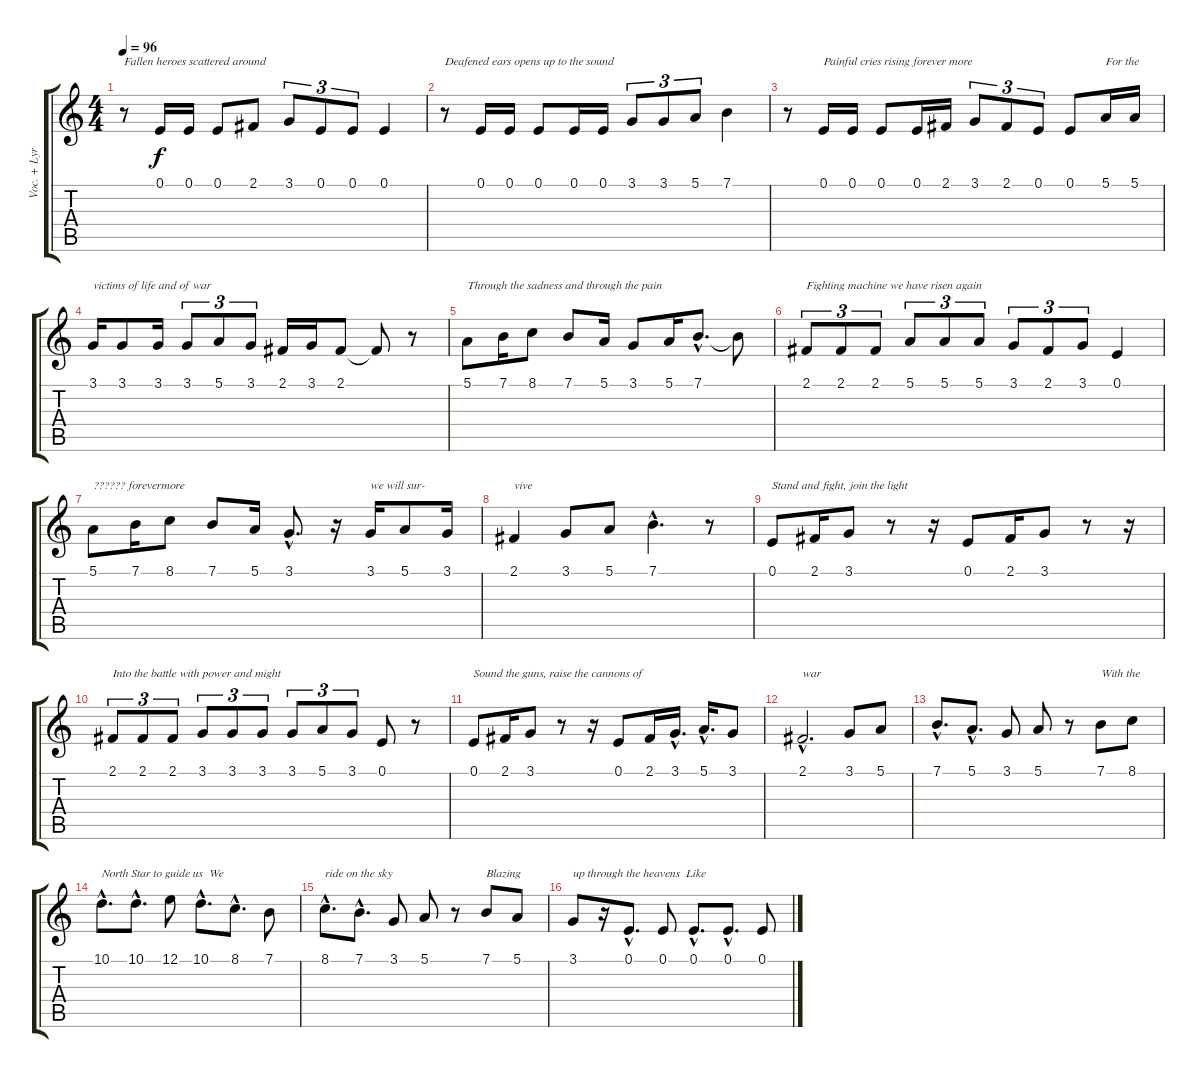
\track ("Voc. + Lyr." "Voc. + Lyr") {instrument frenchhorn}
\staff {score tabs}
\tuning (E4 B3 G3 D3 A2 E2) {hide}
\ts (4 4)
\tempo 96
\clef g2
\ks c
r.8{txt "Fallen heroes scattered around" dy f} 0.1.16 0.1.16 0.1.8 2.1.8 3.1.8{tu (3 2)} 0.1.8{tu (3 2)} 0.1.8{tu (3 2)} 0.1.4 |
r.8{txt "Deafened ears opens up to the sound "} 0.1.16 0.1.16 0.1.8 0.1.16 0.1.16 3.1.8{tu (3 2)} 3.1.8{tu (3 2)} 5.1.8{tu (3 2)} 7.1.4 |
r.8 0.1.16{txt "Painful cries rising forever more "} 0.1.16 0.1.8 0.1.16 2.1.16 3.1.8{tu (3 2)} 2.1.8{tu (3 2)} 0.1.8{tu (3 2)} 0.1.8 5.1.16{txt "For the"} 5.1.16 |
3.1.16{txt "victims of life and of war"} 3.1.8 3.1.16 3.1.8{tu (3 2)} 5.1.8{tu (3 2)} 3.1.8{tu (3 2)} 2.1.16 3.1.16 2.1.8 2.1{t}.8 r.8 |
5.1.8{txt "Through the sadness and through the pain"} 7.1.16 8.1.8 7.1.8 5.1.16 3.1.8 5.1.16 7.1{hac}.8{d} 7.1{t}.8 |
2.1.8{tu (3 2) txt "Fighting machine we have risen again"} 2.1.8{tu (3 2)} 2.1.8{tu (3 2)} 5.1.8{tu (3 2)} 5.1.8{tu (3 2)} 5.1.8{tu (3 2)} 3.1.8{tu (3 2)} 2.1.8{tu (3 2)} 3.1.8{tu (3 2)} 0.1.4 |
5.1.8{txt "?????? forevermore"} 7.1.16 8.1.8 7.1.8 5.1.16 3.1{hac}.8{d} r.16 3.1.16{txt "we will sur-"} 5.1.8 3.1.16 |
2.1.4{txt "vive"} 3.1.8 5.1.8 7.1{hac}.4{d} r.8 |
0.1.8{txt "Stand and fight, join the light "} 2.1.16 3.1.8 r.8 r.16 0.1.8 2.1.16 3.1.8 r.8 r.16 |
2.1.8{tu (3 2) txt "Into the battle with power and might "} 2.1.8{tu (3 2)} 2.1.8{tu (3 2)} 3.1.8{tu (3 2)} 3.1.8{tu (3 2)} 3.1.8{tu (3 2)} 3.1.8{tu (3 2)} 5.1.8{tu (3 2)} 3.1.8{tu (3 2)} 0.1.8 r.8 |
0.1.8{txt "Sound the guns, raise the cannons of"} 2.1.16 3.1.8 r.8 r.16 0.1.8 2.1.16 3.1{hac}.16{d} 5.1{hac}.16{d} 3.1.8 |
2.1{hac}.2{d txt "war"} 3.1.8 5.1.8 |
7.1{hac}.8{d} 5.1{hac}.8{d} 3.1.8 5.1.8 r.8 7.1.8{txt "With the"} 8.1.8 |
10.1{hac}.8{d txt "North Star to guide us  We"} 10.1{hac}.8{d} 12.1.8 10.1{hac}.8{d} 8.1{hac}.8{d} 7.1.8 |
8.1{hac}.8{d txt "ride on the sky "} 7.1{hac}.8{d} 3.1.8 5.1.8 r.8 7.1.8{txt "Blazing"} 5.1.8 |
3.1.8{txt "up through the heavens  Like"} r.16 0.1{hac}.8{d} 0.1.8 0.1{hac}.8{d} 0.1{hac}.8{d} 0.1.8
